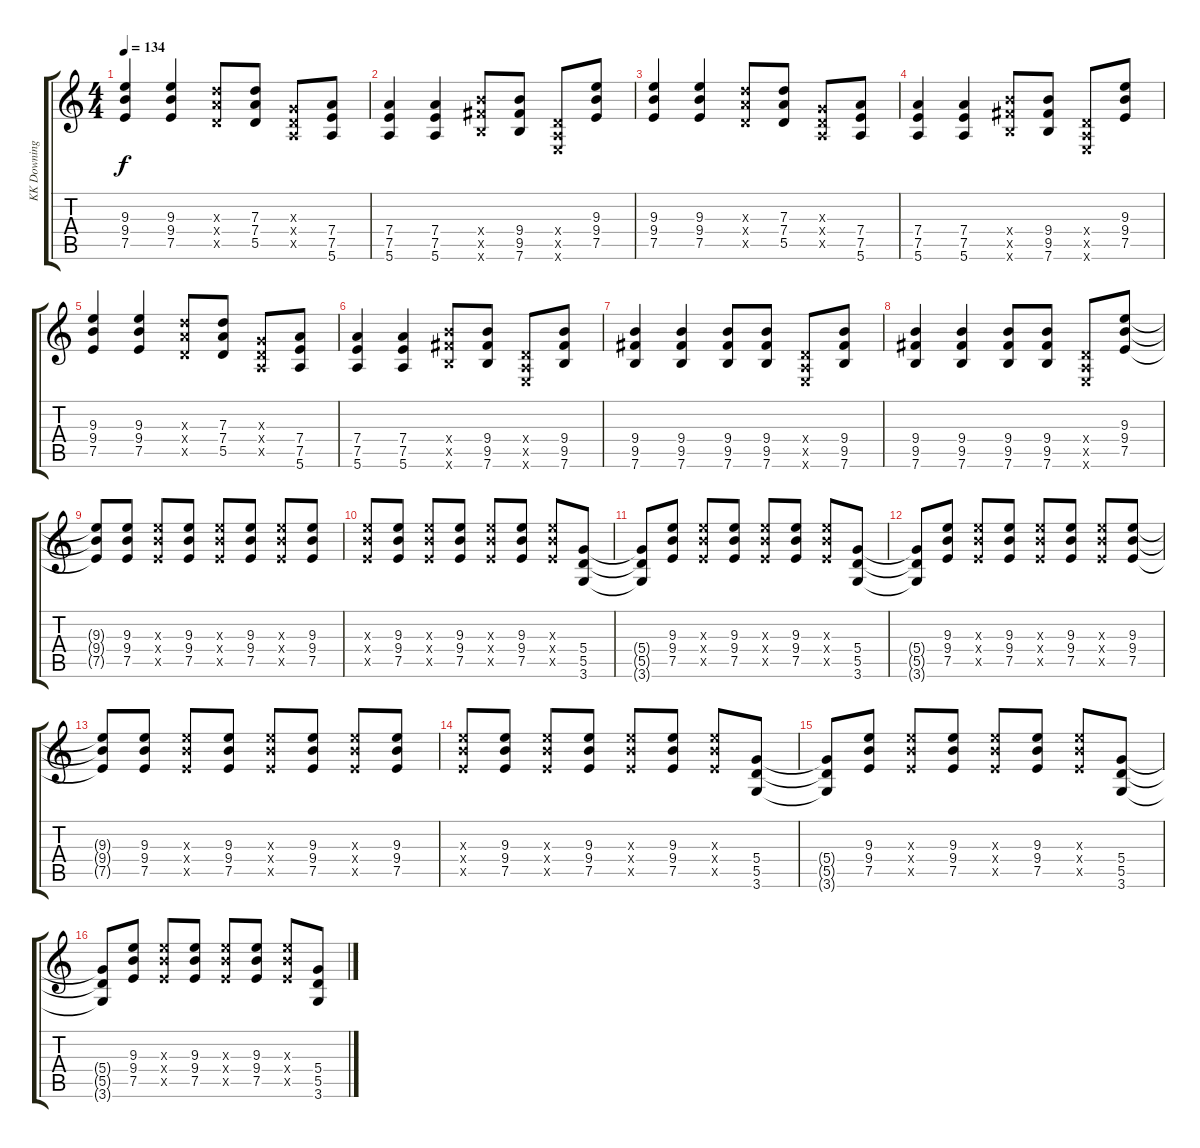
\track ("KK Downing" "KK Downing") {instrument distortionguitar}
\staff {score tabs}
\tuning (E4 B3 G3 D3 A2 E2) {hide}
\ts (4 4)
\tempo 134
\clef g2
\ks c
(9.3 9.4 7.5).4{dy f} (9.3 9.4 7.5).4 (7.3{x} 7.4{x} 5.5{x}).8 (7.3 7.4 5.5).8 (0.3{x} 0.4{x} 0.5{x}).8 (7.4 7.5 5.6).8 |
(7.4 7.5 5.6).4 (7.4 7.5 5.6).4 (9.4{x} 9.5{x} 7.6{x}).8 (9.4 9.5 7.6).8 (0.4{x} 0.5{x} 0.6{x}).8 (9.3 9.4 7.5).8 |
(9.3 9.4 7.5).4 (9.3 9.4 7.5).4 (7.3{x} 7.4{x} 5.5{x}).8 (7.3 7.4 5.5).8 (0.3{x} 0.4{x} 0.5{x}).8 (7.4 7.5 5.6).8 |
(7.4 7.5 5.6).4 (7.4 7.5 5.6).4 (9.4{x} 9.5{x} 7.6{x}).8 (9.4 9.5 7.6).8 (0.4{x} 0.5{x} 0.6{x}).8 (9.3 9.4 7.5).8 |
(9.3 9.4 7.5).4 (9.3 9.4 7.5).4 (7.3{x} 7.4{x} 5.5{x}).8 (7.3 7.4 5.5).8 (0.3{x} 0.4{x} 0.5{x}).8 (7.4 7.5 5.6).8 |
(7.4 7.5 5.6).4 (7.4 7.5 5.6).4 (9.4{x} 9.5{x} 7.6{x}).8 (9.4 9.5 7.6).8 (0.4{x} 0.5{x} 0.6{x}).8 (9.4 9.5 7.6).8 |
(9.4 9.5 7.6).4 (9.4 9.5 7.6).4 (9.4 9.5 7.6).8 (9.4 9.5 7.6).8 (0.4{x} 0.5{x} 0.6{x}).8 (9.4 9.5 7.6).8 |
(9.4 9.5 7.6).4 (9.4 9.5 7.6).4 (9.4 9.5 7.6).8 (9.4 9.5 7.6).8 (0.4{x} 0.5{x} 0.6{x}).8 (9.3 9.4 7.5).8 |
(9.3{t} 9.4{t} 7.5{t}).8 (9.3 9.4 7.5).8 (9.3{x} 9.4{x} 7.5{x}).8 (9.3 9.4 7.5).8 (9.3{x} 9.4{x} 7.5{x}).8 (9.3 9.4 7.5).8 (9.3{x} 9.4{x} 7.5{x}).8 (9.3 9.4 7.5).8 |
(9.3{x} 9.4{x} 7.5{x}).8 (9.3 9.4 7.5).8 (9.3{x} 9.4{x} 7.5{x}).8 (9.3 9.4 7.5).8 (9.3{x} 9.4{x} 7.5{x}).8 (9.3 9.4 7.5).8 (9.3{x} 9.4{x} 7.5{x}).8 (5.4 5.5 3.6).8 |
(5.4{t} 5.5{t} 3.6{t}).8 (9.3 9.4 7.5).8 (9.3{x} 9.4{x} 7.5{x}).8 (9.3 9.4 7.5).8 (9.3{x} 9.4{x} 7.5{x}).8 (9.3 9.4 7.5).8 (9.3{x} 9.4{x} 7.5{x}).8 (5.4 5.5 3.6).8 |
(5.4{t} 5.5{t} 3.6{t}).8 (9.3 9.4 7.5).8 (9.3{x} 9.4{x} 7.5{x}).8 (9.3 9.4 7.5).8 (9.3{x} 9.4{x} 7.5{x}).8 (9.3 9.4 7.5).8 (9.3{x} 9.4{x} 7.5{x}).8 (9.3 9.4 7.5).8 |
(9.3{t} 9.4{t} 7.5{t}).8 (9.3 9.4 7.5).8 (9.3{x} 9.4{x} 7.5{x}).8 (9.3 9.4 7.5).8 (9.3{x} 9.4{x} 7.5{x}).8 (9.3 9.4 7.5).8 (9.3{x} 9.4{x} 7.5{x}).8 (9.3 9.4 7.5).8 |
(9.3{x} 9.4{x} 7.5{x}).8 (9.3 9.4 7.5).8 (9.3{x} 9.4{x} 7.5{x}).8 (9.3 9.4 7.5).8 (9.3{x} 9.4{x} 7.5{x}).8 (9.3 9.4 7.5).8 (9.3{x} 9.4{x} 7.5{x}).8 (5.4 5.5 3.6).8 |
(5.4{t} 5.5{t} 3.6{t}).8 (9.3 9.4 7.5).8 (9.3{x} 9.4{x} 7.5{x}).8 (9.3 9.4 7.5).8 (9.3{x} 9.4{x} 7.5{x}).8 (9.3 9.4 7.5).8 (9.3{x} 9.4{x} 7.5{x}).8 (5.4 5.5 3.6).8 |
(5.4{t} 5.5{t} 3.6{t}).8 (9.3 9.4 7.5).8 (9.3{x} 9.4{x} 7.5{x}).8 (9.3 9.4 7.5).8 (9.3{x} 9.4{x} 7.5{x}).8 (9.3 9.4 7.5).8 (9.3{x} 9.4{x} 7.5{x}).8 (5.4 5.5 3.6).8
